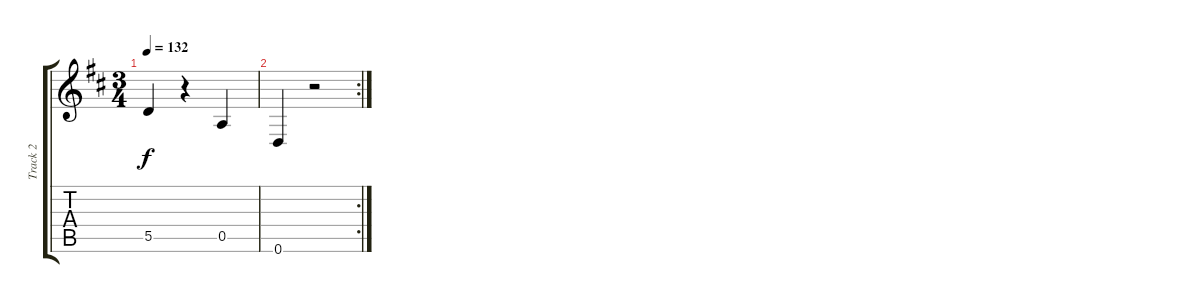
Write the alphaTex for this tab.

\track ("Track 2" "Track 2") {instrument acousticguitarnylon}
\staff {score tabs}
\tuning (E4 B3 G3 D3 A2 D2) {hide}
\ts (3 4)
\tempo 132
\clef g2
\ks d
5.5.4{dy f} r.4 0.5.4 |
\rc 2
0.6.4 r.2
